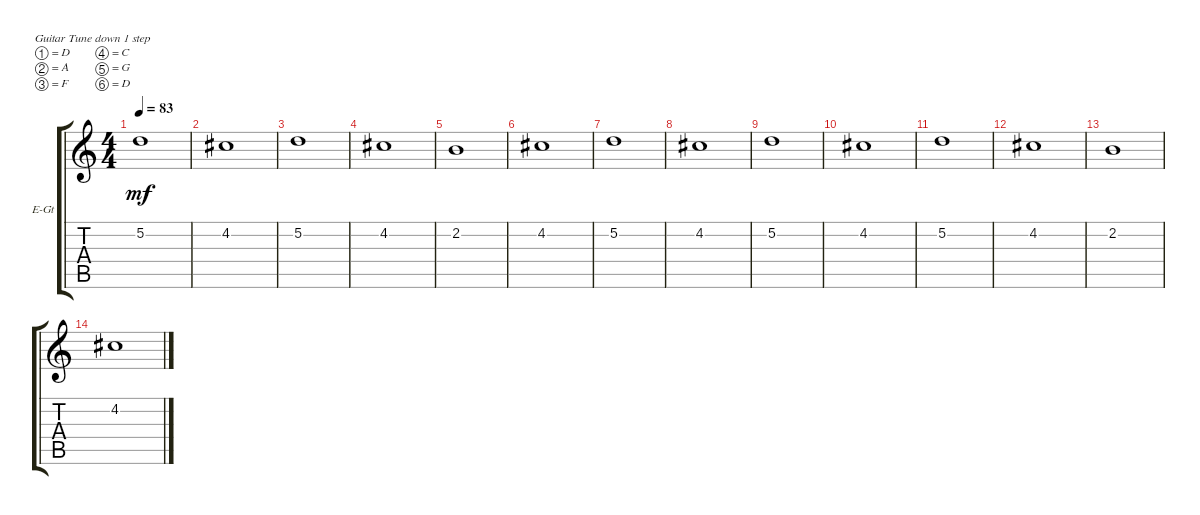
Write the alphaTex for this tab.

\bracketExtendMode groupsimilarinstruments
\firstSystemTrackNameOrientation horizontal
\otherSystemsTrackNameOrientation horizontal
\track ("Electric Guitar" "E-Gt") {instrument distortionguitar}
\staff {score tabs}
\tuning (D4 A3 F3 C3 G2 D2)
\ts (4 4)
\tempo 83
\clef g2
\scale
0.333333
\ks c
5.2.1{dy mf} |
\scale
0.333333 4.2.1 |
\scale
0.333333 5.2.1 |
\scale
0.333333 4.2.1 |
\scale
0.333333 2.2.1 |
\scale
0.333333 4.2.1 |
\scale
0.333333 5.2.1 |
\scale
0.333333 4.2.1 |
\scale
0.333333 5.2.1 |
\scale
0.333333 4.2.1 |
\scale
0.333333 5.2.1 |
\scale
0.333333 4.2.1 |
\scale
0.333333 2.2.1 |
\scale
0.333333 4.2.1 |
\scale
0.333333 |
\scale
0.333333
